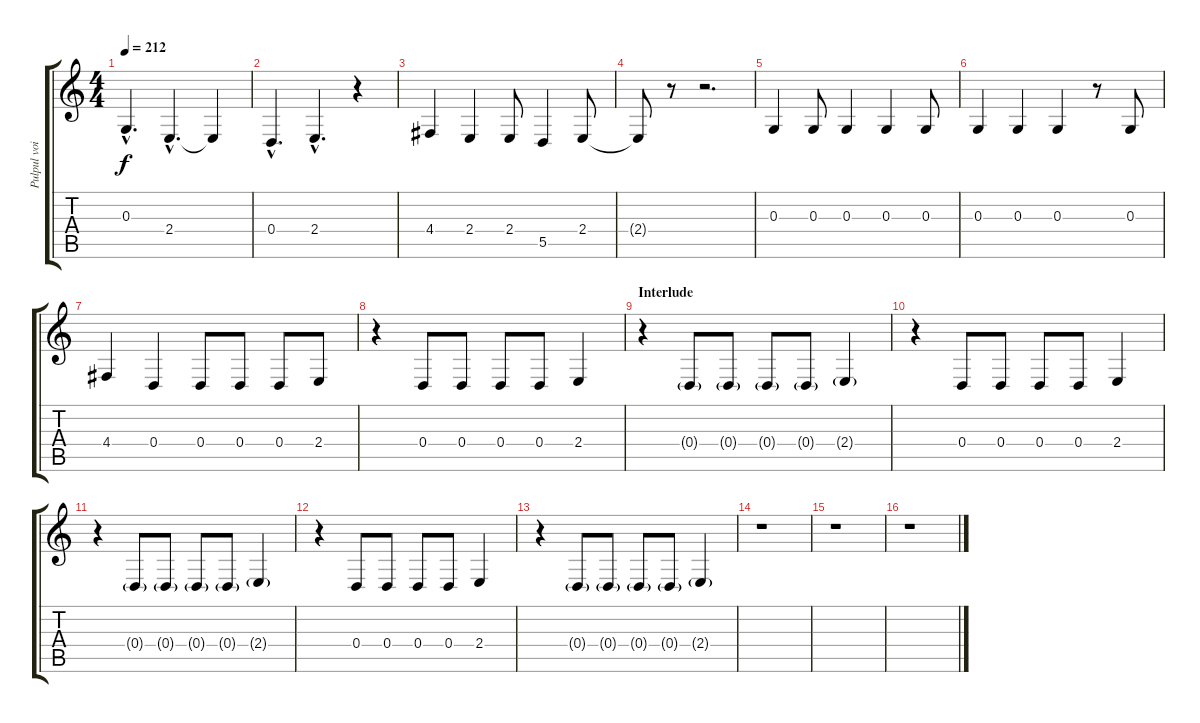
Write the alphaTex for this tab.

\track ("Pulpul voix" "Pulpul voi") {instrument clarinet}
\staff {score tabs}
\tuning (E4 B3 G3 D3 A2 E2) {hide}
\ts (4 4)
\tempo 212
\clef g2
\ks c
0.3{hac}.4{d dy f} 2.4{hac}.4{d} 2.4{t}.4 |
0.4{hac}.4{d} 2.4{hac}.4{d} r.4 |
4.4.4 2.4.4 2.4.8 5.5.4 2.4.8 |
2.4{t}.8 r.8 r.2{d} |
0.3.4 0.3.8 0.3.4 0.3.4 0.3.8 |
0.3.4 0.3.4 0.3.4 r.8 0.3.8 |
4.4.4 0.4.4 0.4.8 0.4.8 0.4.8 2.4.8 |
r.4 0.4.8 0.4.8 0.4.8 0.4.8 2.4.4 |
\section ("" "Interlude")
r.4 0.4{g}.8 0.4{g}.8 0.4{g}.8 0.4{g}.8 2.4{g}.4 |
r.4 0.4.8 0.4.8 0.4.8 0.4.8 2.4.4 |
r.4 0.4{g}.8 0.4{g}.8 0.4{g}.8 0.4{g}.8 2.4{g}.4 |
r.4 0.4.8 0.4.8 0.4.8 0.4.8 2.4.4 |
r.4 0.4{g}.8 0.4{g}.8 0.4{g}.8 0.4{g}.8 2.4{g}.4 |
r.1 |
r.1 |
r.1
